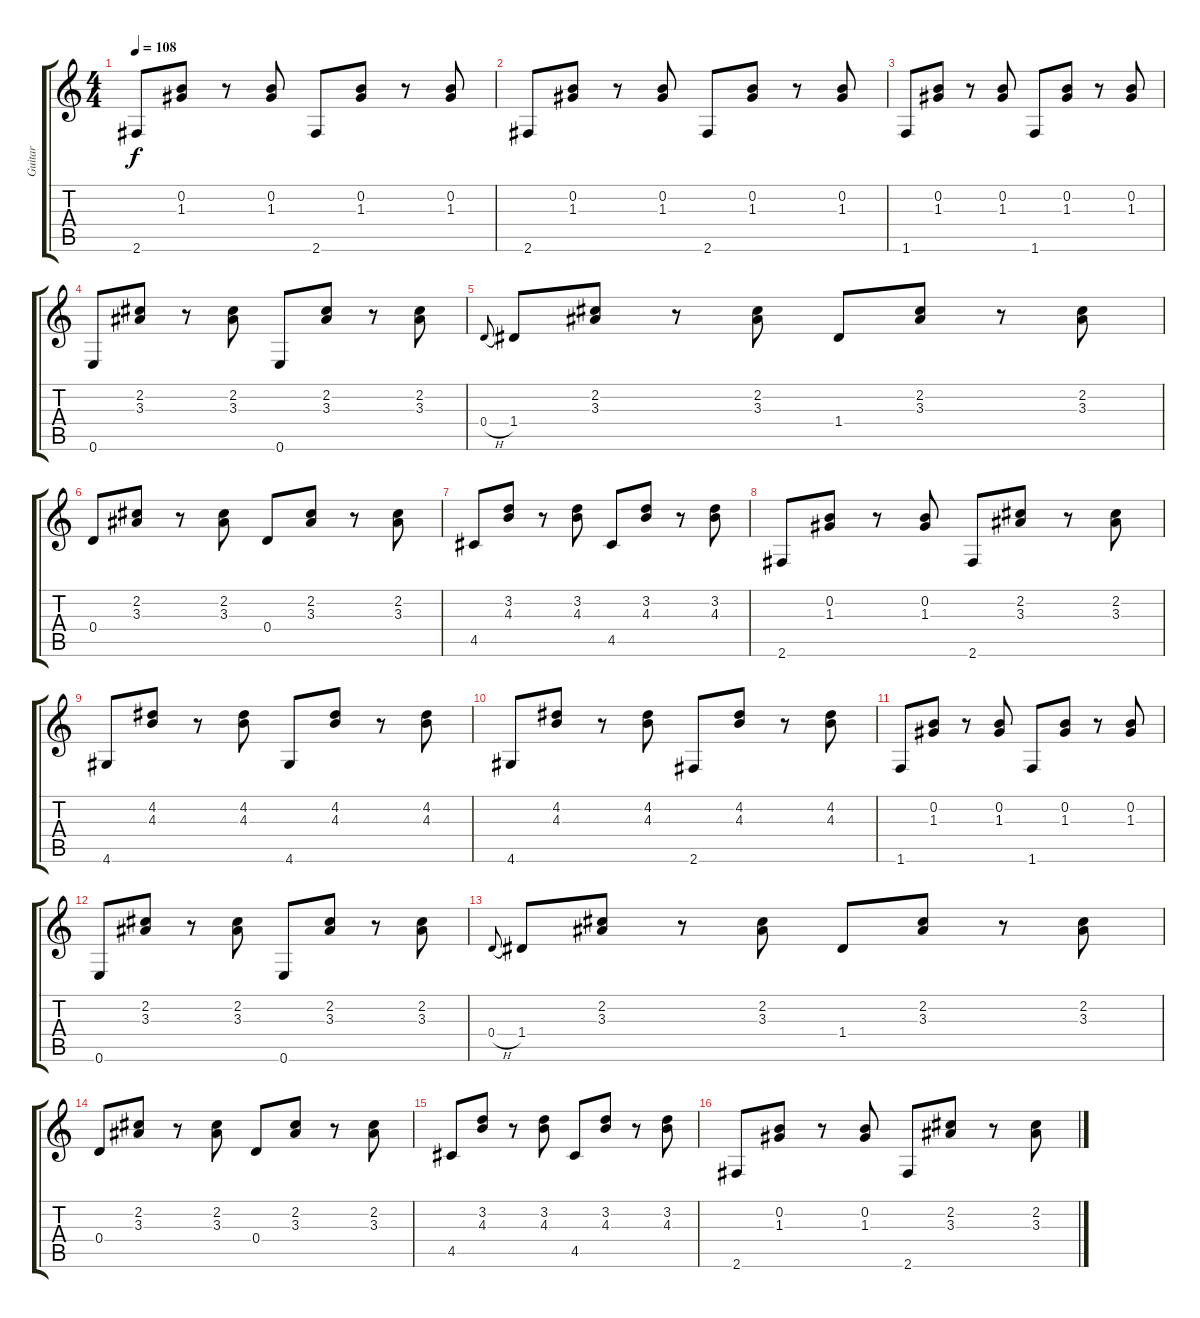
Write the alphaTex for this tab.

\track ("Guitar" "Guitar") {instrument acousticguitarnylon}
\staff {score tabs}
\tuning (E4 B3 G3 D3 A2 E2) {hide}
\ts (4 4)
\tempo 108
\clef g2
\ks c
2.6.8{dy f} (0.2 1.3).8 r.8 (0.2 1.3).8 2.6.8 (0.2 1.3).8 r.8 (0.2 1.3).8 |
2.6.8 (0.2 1.3).8 r.8 (0.2 1.3).8 2.6.8 (0.2 1.3).8 r.8 (0.2 1.3).8 |
1.6.8 (0.2 1.3).8 r.8 (0.2 1.3).8 1.6.8 (0.2 1.3).8 r.8 (0.2 1.3).8 |
0.6.8 (2.2 3.3).8 r.8 (2.2 3.3).8 0.6.8 (2.2 3.3).8 r.8 (2.2 3.3).8 |
0.4{h}.8{gr onbeat} 1.4.8 (2.2 3.3).8 r.8 (2.2 3.3).8 1.4.8 (2.2 3.3).8 r.8 (2.2 3.3).8 |
0.4.8 (2.2 3.3).8 r.8 (2.2 3.3).8 0.4.8 (2.2 3.3).8 r.8 (2.2 3.3).8 |
4.5.8 (3.2 4.3).8 r.8 (3.2 4.3).8 4.5.8 (3.2 4.3).8 r.8 (3.2 4.3).8 |
2.6.8 (0.2 1.3).8 r.8 (0.2 1.3).8 2.6.8 (2.2 3.3).8 r.8 (2.2 3.3).8 |
4.6.8 (4.2 4.3).8 r.8 (4.2 4.3).8 4.6.8 (4.2 4.3).8 r.8 (4.2 4.3).8 |
4.6.8 (4.2 4.3).8 r.8 (4.2 4.3).8 2.6.8 (4.2 4.3).8 r.8 (4.2 4.3).8 |
1.6.8 (0.2 1.3).8 r.8 (0.2 1.3).8 1.6.8 (0.2 1.3).8 r.8 (0.2 1.3).8 |
0.6.8 (2.2 3.3).8 r.8 (2.2 3.3).8 0.6.8 (2.2 3.3).8 r.8 (2.2 3.3).8 |
0.4{h}.8{gr onbeat} 1.4.8 (2.2 3.3).8 r.8 (2.2 3.3).8 1.4.8 (2.2 3.3).8 r.8 (2.2 3.3).8 |
0.4.8 (2.2 3.3).8 r.8 (2.2 3.3).8 0.4.8 (2.2 3.3).8 r.8 (2.2 3.3).8 |
4.5.8 (3.2 4.3).8 r.8 (3.2 4.3).8 4.5.8 (3.2 4.3).8 r.8 (3.2 4.3).8 |
2.6.8 (0.2 1.3).8 r.8 (0.2 1.3).8 2.6.8 (2.2 3.3).8 r.8 (2.2 3.3).8
